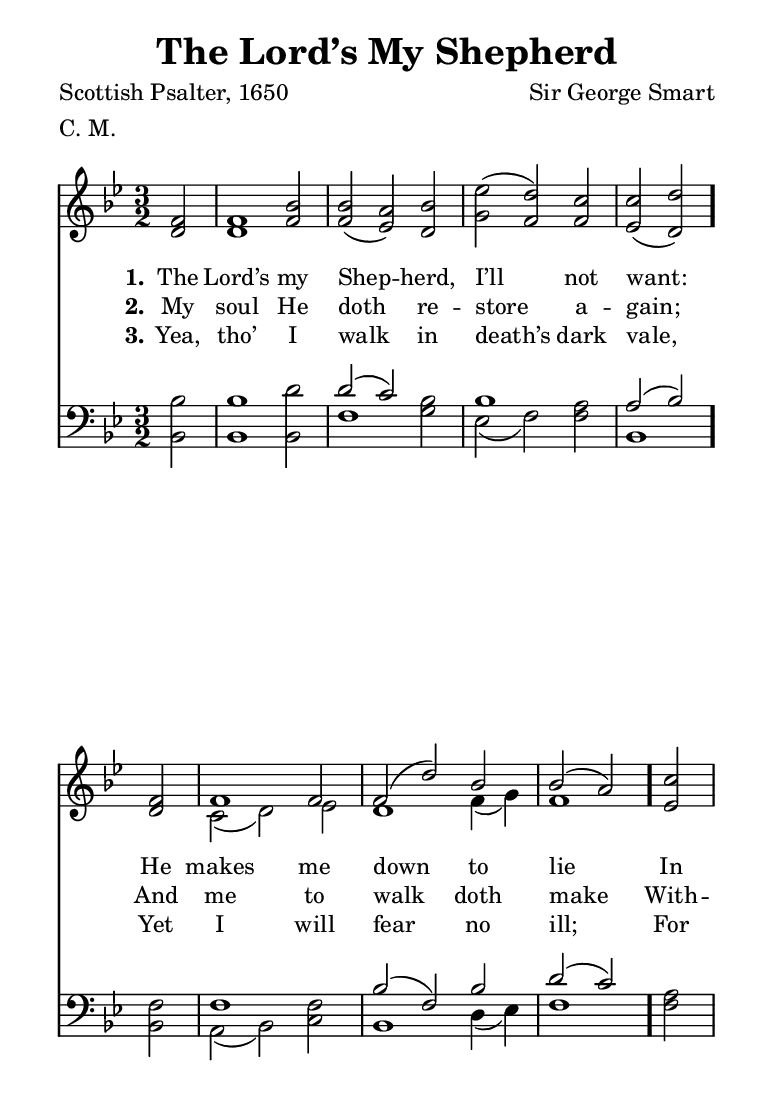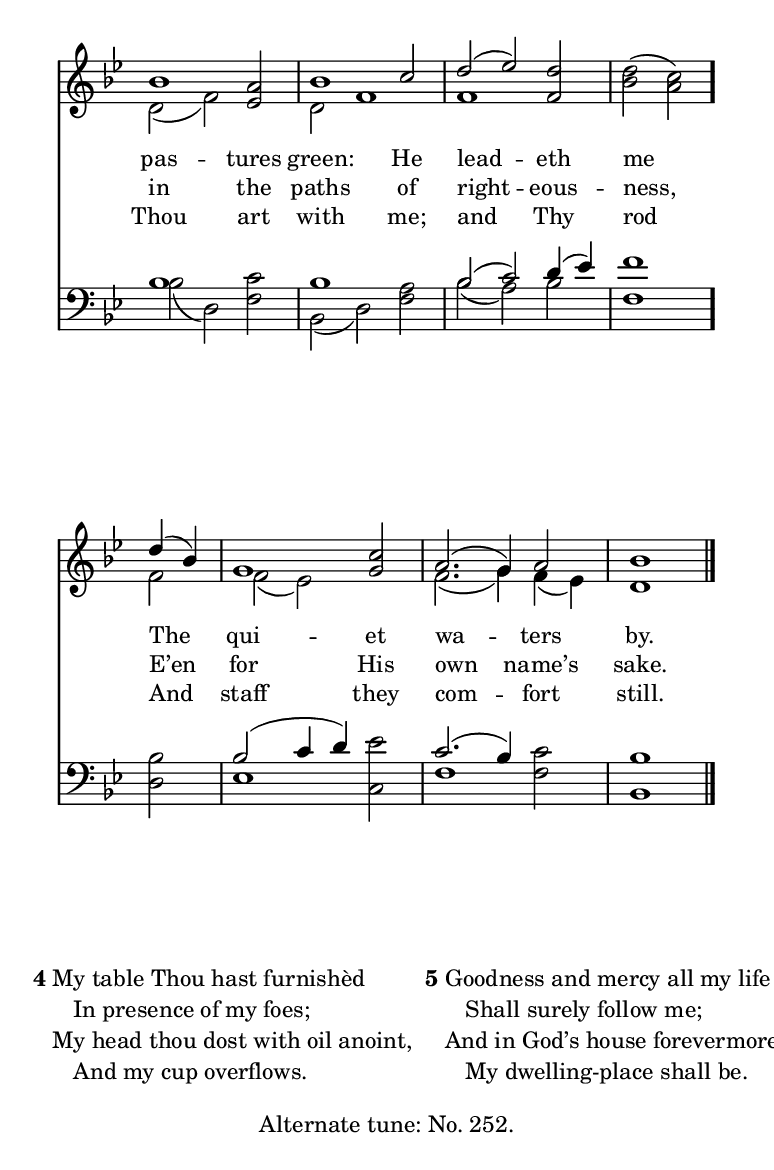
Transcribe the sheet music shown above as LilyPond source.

\include "common/global.ily"
\paper {
  \include "common/paper.ily"
  ragged-last-bottom = ##t
  system-count = #(cond (is-eogsized 2) (#t #f))
  system-system-spacing.padding = 11
}

\header{
  hymnnumber = "143"
  title = "The Lord’s My Shepherd"
  tunename = "Wiltshire"
  meter = "C. M."
  poet = "Scottish Psalter, 1650"
  composer = "Sir George Smart"
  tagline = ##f
}

% for fermata in MIDI
ta = { \tempo 2=80 }
tb = { \tempo 2=40 }

global = {
  \include "common/overrides.ily"
  \override Staff.TimeSignature.style = #'numbered
  \time 3/2
  \override Score.MetronomeMark.transparent = ##t % hide all fermata changes too
  \ta
  \key bes \major
  \partial 2
  \autoBeamOff
}

notesSoprano = {
\global
\relative c' {

  f2 | f1 bes2 | bes( a) bes | ees( d) c | c( d)
  f,2 | f1 f2 | f( d') bes | bes( a)
  c2 | bes1 a2 | bes1 c2 | d( ees) d | d( c)
  d4( bes) | g1 c2 | a2.( g4) a2 | bes1
  \bar "|."

}
}

notesAlto = {
\global
\relative e' {

  d2 | d1 f2 | f( ees) d | g( f) f | ees( d)
  d2 | c( d) ees | d1 f4( g) | f1
  ees2 | d( f) ees | d f1 | f1 f2 | bes( a)
  f2 | f( ees) g | f2.( g4) f4( ees) | d1

}
}

notesTenor = {
\global
\relative a {

  bes2 | bes1 d2 | d( c) bes | bes1 a2 | a( bes)
  f2 | f1 f2 | bes( f) bes | d( c)
  a2 | bes1 c2 | bes1 a2 | bes2( c) d4( ees) | f1
  bes,2 | bes( c4 d) ees2 | c2.( bes4) c2 | bes1

}
}

notesBass = {
\global
\relative f, {

  bes2 | bes1 bes2 | f'1 g2 | ees( f) f | bes,1
  bes2 | a( bes) c | bes1 d4( ees) | f1
  f2 | bes( d,) f | bes,( d) f | bes( a) bes | f1
  d2 | ees1 c2 | f1 f2 | bes,1

}
}

wordsA = \lyricmode {
\set stanza = "1."

The Lord’s my Shep -- herd, I’ll not want: \bar "."
He makes me down to lie \bar "."
In pas -- tures green: He lead -- eth me \bar "."
The qui -- et wa -- ters by. \bar "."

}

wordsB = \lyricmode {
\set stanza = "2."

My soul He doth re -- store a -- gain;
And me to walk doth make
With -- in the paths of right -- eous -- ness,
E’en for His own name’s sake.

}

wordsC = \lyricmode {
\set stanza = "3."

Yea, tho’ I walk in death’s dark vale,
Yet I will fear no ill;
For Thou art with me; and Thy rod
And staff they com -- fort still.

}

wordsD = \markuplist {

\line { My table Thou hast furnishèd }
\line { { \hspace #2 } In presence of my foes; }
\line { My head thou dost with oil anoint, }
\line { { \hspace #2 } And my cup overflows. }

}

wordsE = \markuplist {

\line { Goodness and mercy all my life }
\line { { \hspace #2 } Shall surely follow me; }
\line { And in God’s house forevermore }
\line { { \hspace #2 } My dwelling-place shall be. }

}

\score {
  \context ChoirStaff <<
    \context Staff = upper <<
      \set Staff.autoBeaming = ##f
      \set ChoirStaff.systemStartDelimiter = #'SystemStartBar
      \set ChoirStaff.printPartCombineTexts = ##f
      \partcombine #'(2 . 11) \notesSoprano \notesAlto
      \context NullVoice = sopranos { \voiceOne << \notesSoprano >> }
      \context Lyrics = one   \lyricsto sopranos \wordsA
      \context Lyrics = two   \lyricsto sopranos \wordsB
      \context Lyrics = three \lyricsto sopranos \wordsC
    >>
    \context Staff = men <<
      \set Staff.autoBeaming = ##f
      \clef bass
      \set ChoirStaff.printPartCombineTexts = ##f
      \partcombine #'(2 . 11) \notesTenor \notesBass
    >>
  >>
  \layout {
    \include "common/layout.ily"
  }
  #(cond ((ly:get-option 'eog-midi-permitted) #{ \midi{
    \include "common/midi.ily"
  } #}))
}

\markup { \vcenter \column {
  \vspace #1
  \fill-line {
    \null
    \line{ \bold 4 \column { \wordsD } }
    \null
    \line{ \bold 5 \column { \wordsE } }
    \null
  }
  \vspace #1
  \fill-line { \line { Alternate tune: No. 252. } }
} }

\version "2.19.49"  % necessary for upgrading to future LilyPond versions.

% vi:set et ts=2 sw=2 ai nocindent syntax=lilypond:
